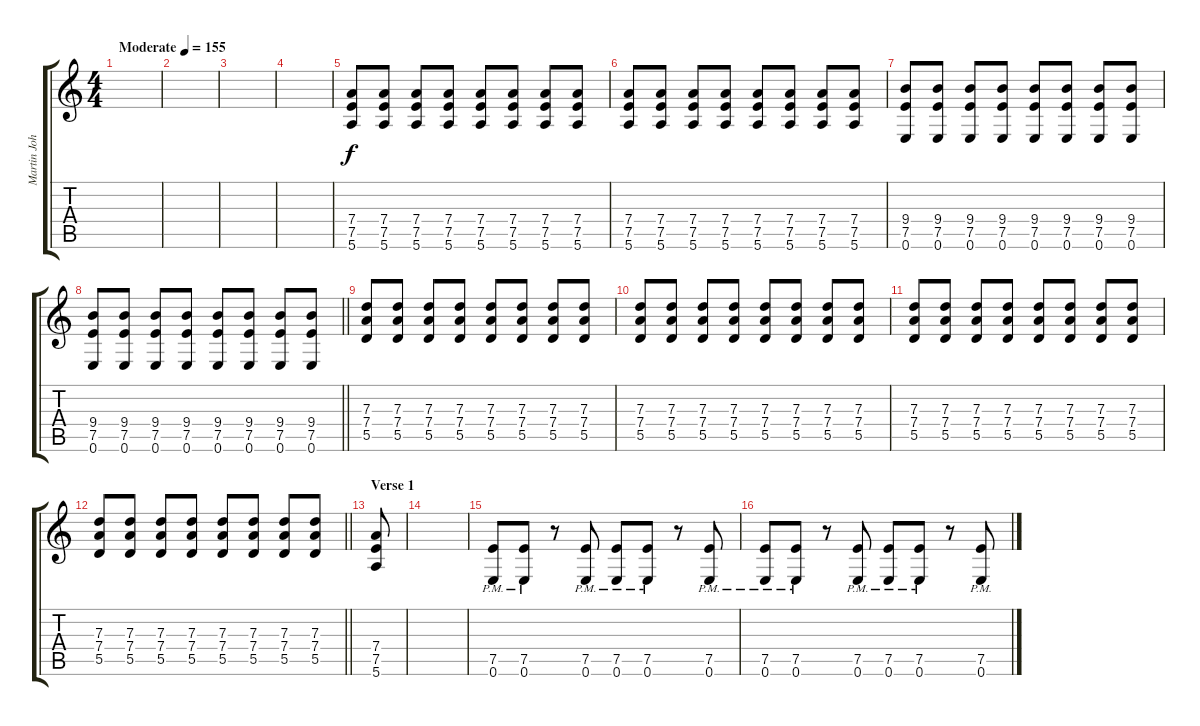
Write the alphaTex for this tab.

\track ("Martin Johnson (Rhythm Guitar)" "Martin Joh") {instrument distortionguitar}
\staff {score tabs}
\tuning (E4 B3 G3 D3 A2 E2) {hide}
\ts (4 4)
\tempo (155 "Moderate")
\clef g2
\ks c
|
|
|
|
(7.4 7.5 5.6).8 (7.4 7.5 5.6).8 (7.4 7.5 5.6).8 (7.4 7.5 5.6).8 (7.4 7.5 5.6).8 (7.4 7.5 5.6).8 (7.4 7.5 5.6).8 (7.4 7.5 5.6).8 |
(7.4 7.5 5.6).8 (7.4 7.5 5.6).8 (7.4 7.5 5.6).8 (7.4 7.5 5.6).8 (7.4 7.5 5.6).8 (7.4 7.5 5.6).8 (7.4 7.5 5.6).8 (7.4 7.5 5.6).8 |
(9.4 7.5 0.6).8 (9.4 7.5 0.6).8 (9.4 7.5 0.6).8 (9.4 7.5 0.6).8 (9.4 7.5 0.6).8 (9.4 7.5 0.6).8 (9.4 7.5 0.6).8 (9.4 7.5 0.6).8 |
\barLineRight lightlight
(9.4 7.5 0.6).8 (9.4 7.5 0.6).8 (9.4 7.5 0.6).8 (9.4 7.5 0.6).8 (9.4 7.5 0.6).8 (9.4 7.5 0.6).8 (9.4 7.5 0.6).8 (9.4 7.5 0.6).8 |
(7.3 7.4 5.5).8 (7.3 7.4 5.5).8 (7.3 7.4 5.5).8 (7.3 7.4 5.5).8 (7.3 7.4 5.5).8 (7.3 7.4 5.5).8 (7.3 7.4 5.5).8 (7.3 7.4 5.5).8 |
(7.3 7.4 5.5).8 (7.3 7.4 5.5).8 (7.3 7.4 5.5).8 (7.3 7.4 5.5).8 (7.3 7.4 5.5).8 (7.3 7.4 5.5).8 (7.3 7.4 5.5).8 (7.3 7.4 5.5).8 |
(7.3 7.4 5.5).8 (7.3 7.4 5.5).8 (7.3 7.4 5.5).8 (7.3 7.4 5.5).8 (7.3 7.4 5.5).8 (7.3 7.4 5.5).8 (7.3 7.4 5.5).8 (7.3 7.4 5.5).8 |
\barLineRight lightlight
(7.3 7.4 5.5).8 (7.3 7.4 5.5).8 (7.3 7.4 5.5).8 (7.3 7.4 5.5).8 (7.3 7.4 5.5).8 (7.3 7.4 5.5).8 (7.3 7.4 5.5).8 (7.3 7.4 5.5).8 |
\section ("" "Verse 1")
(7.4 7.5 5.6).8 |
|
(7.5{pm} 0.6{pm}).8 (7.5{pm} 0.6{pm}).8 r.8 (7.5{pm} 0.6{pm}).8 (7.5{pm} 0.6{pm}).8 (7.5{pm} 0.6{pm}).8 r.8 (7.5{pm} 0.6{pm}).8 |
(7.5{pm} 0.6{pm}).8 (7.5{pm} 0.6{pm}).8 r.8 (7.5{pm} 0.6{pm}).8 (7.5{pm} 0.6{pm}).8 (7.5{pm} 0.6{pm}).8 r.8 (7.5{pm} 0.6{pm}).8
